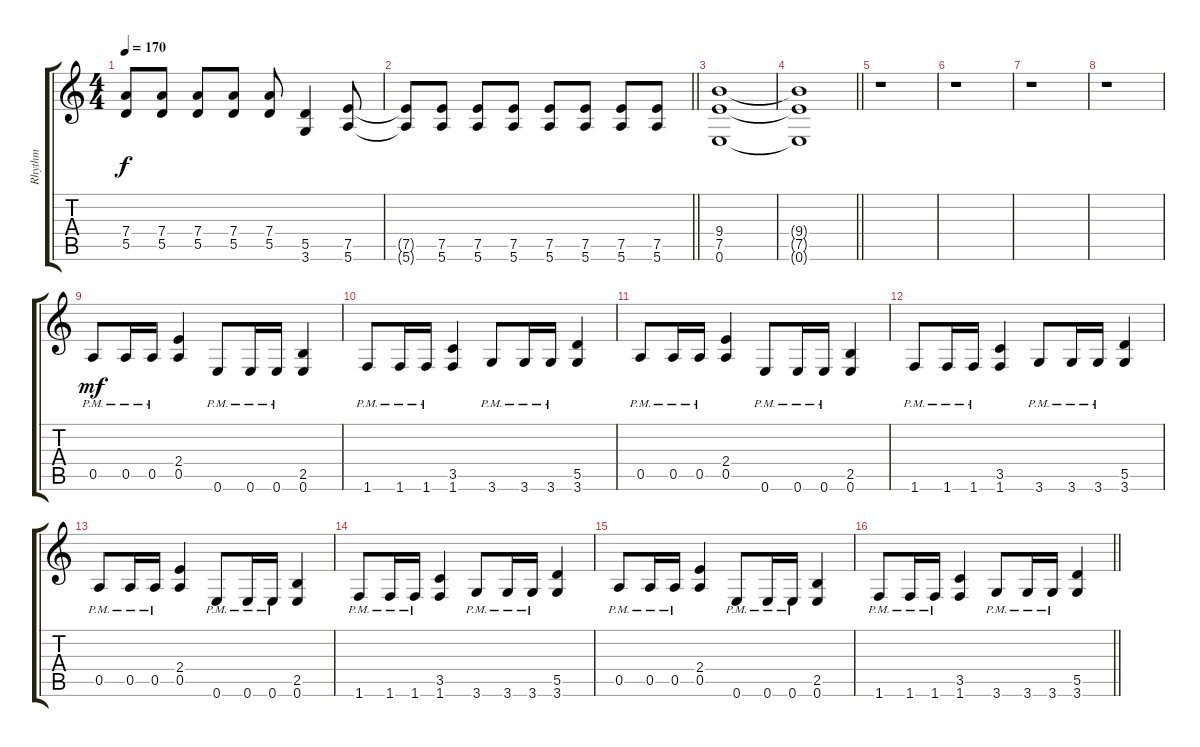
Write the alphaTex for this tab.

\track ("Rhythm" "Rhythm") {instrument distortionguitar}
\staff {score tabs}
\tuning (E4 B3 G3 D3 A2 E2) {hide}
\ts (4 4)
\tempo 170
\clef g2
\ks c
(7.4 5.5).8{dy f} (7.4 5.5).8 (7.4 5.5).8 (7.4 5.5).8 (7.4 5.5).8 (5.5 3.6).4 (7.5 5.6).8 |
\barLineRight lightlight
(7.5{t} 5.6{t}).8 (7.5 5.6).8 (7.5 5.6).8 (7.5 5.6).8 (7.5 5.6).8 (7.5 5.6).8 (7.5 5.6).8 (7.5 5.6).8 |
\section ("" "")
(9.4 7.5 0.6).1 |
\barLineRight lightlight
(9.4{t} 7.5{t} 0.6{t}).1 |
\section ("" "")
r.1 |
r.1 |
r.1 |
r.1 |
0.5{pm}.8{dy mf} 0.5{pm}.16 0.5{pm}.16 (2.4 0.5).4 0.6{pm}.8 0.6{pm}.16 0.6{pm}.16 (2.5 0.6).4 |
1.6{pm}.8 1.6{pm}.16 1.6{pm}.16 (3.5 1.6).4 3.6{pm}.8 3.6{pm}.16 3.6{pm}.16 (5.5 3.6).4 |
0.5{pm}.8 0.5{pm}.16 0.5{pm}.16 (2.4 0.5).4 0.6{pm}.8 0.6{pm}.16 0.6{pm}.16 (2.5 0.6).4 |
1.6{pm}.8 1.6{pm}.16 1.6{pm}.16 (3.5 1.6).4 3.6{pm}.8 3.6{pm}.16 3.6{pm}.16 (5.5 3.6).4 |
0.5{pm}.8 0.5{pm}.16 0.5{pm}.16 (2.4 0.5).4 0.6{pm}.8 0.6{pm}.16 0.6{pm}.16 (2.5 0.6).4 |
1.6{pm}.8 1.6{pm}.16 1.6{pm}.16 (3.5 1.6).4 3.6{pm}.8 3.6{pm}.16 3.6{pm}.16 (5.5 3.6).4 |
0.5{pm}.8 0.5{pm}.16 0.5{pm}.16 (2.4 0.5).4 0.6{pm}.8 0.6{pm}.16 0.6{pm}.16 (2.5 0.6).4 |
\barLineRight lightlight
1.6{pm}.8 1.6{pm}.16 1.6{pm}.16 (3.5 1.6).4 3.6{pm}.8 3.6{pm}.16 3.6{pm}.16 (5.5 3.6).4
